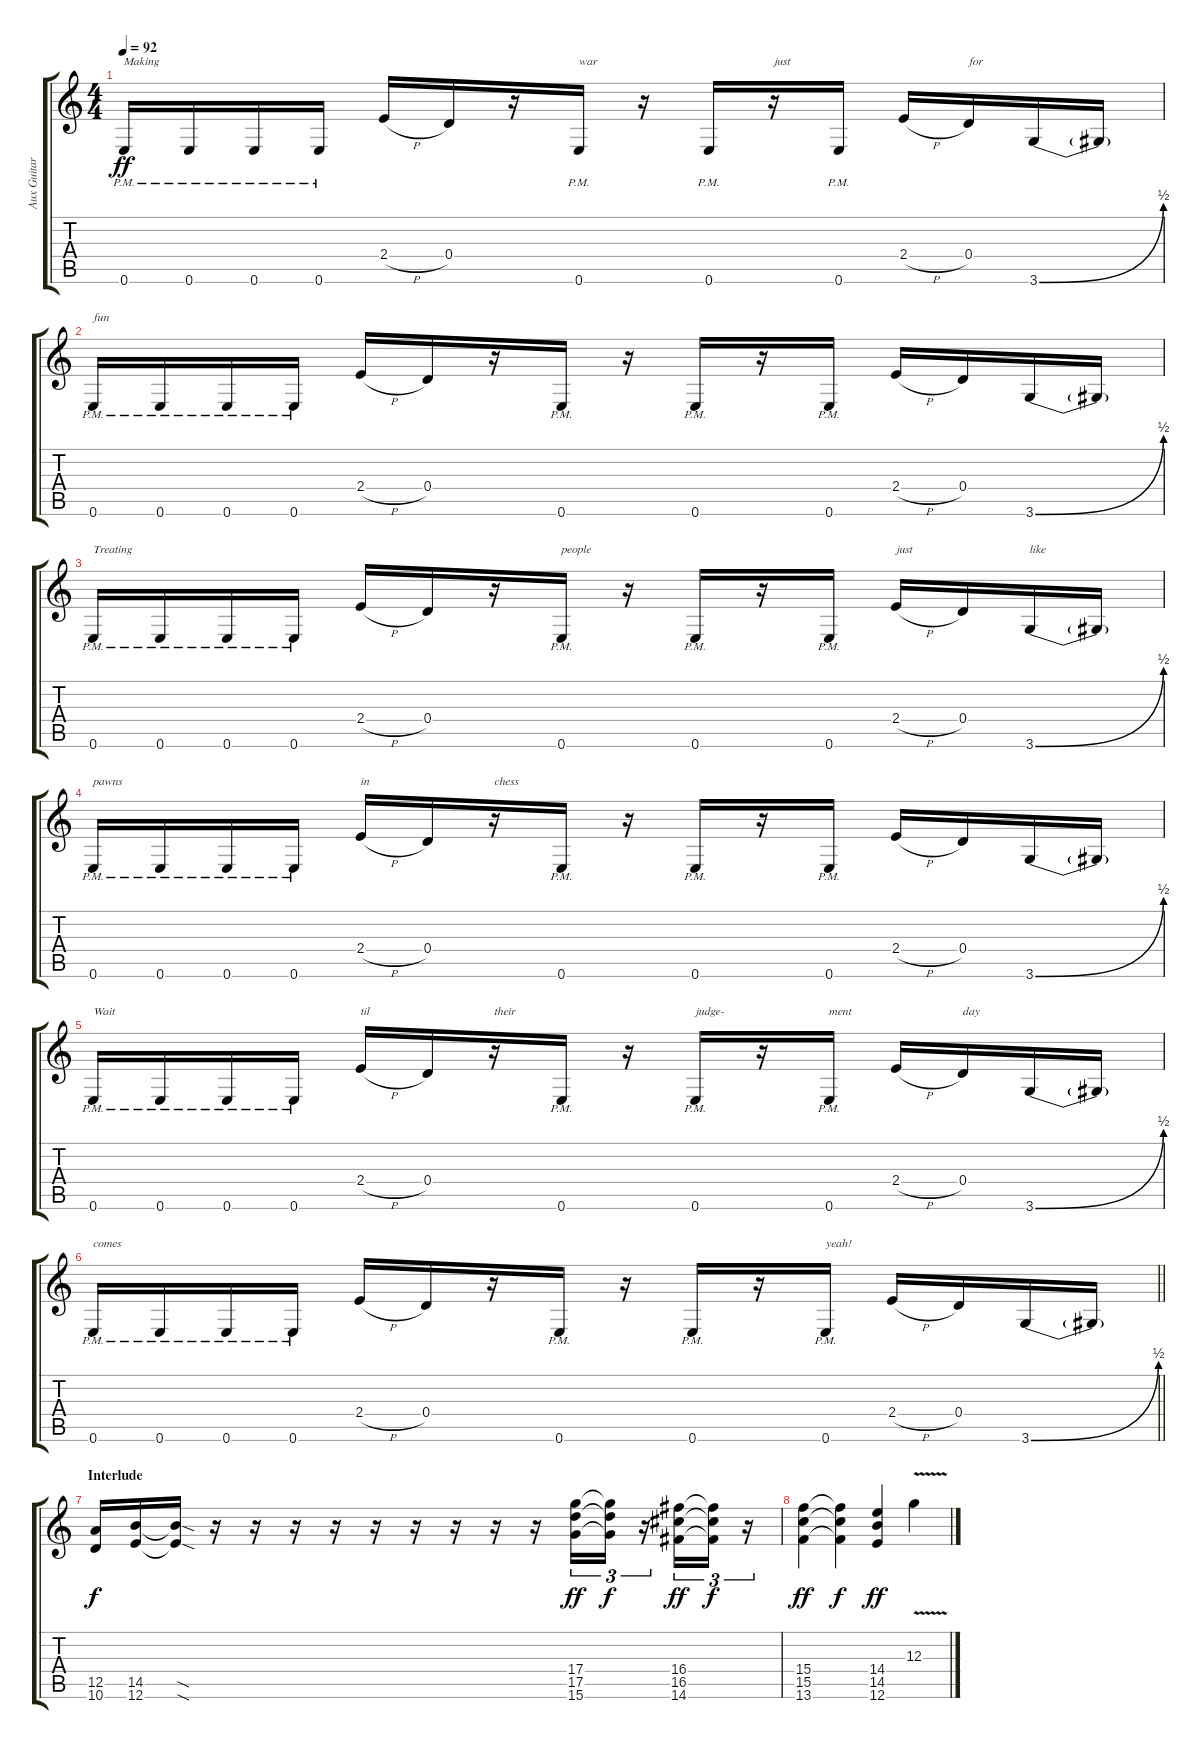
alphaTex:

\track ("Aux Guitar" "Aux Guitar") {instrument distortionguitar}
\staff {score tabs}
\tuning (E4 B3 G3 D3 A2 E2) {hide}
\ts (4 4)
\tempo 92
\clef g2
\ks c
0.6{pm}.16{txt "Making" dy ff} 0.6{pm}.16 0.6{pm}.16 0.6{pm}.16 2.4{h}.16 0.4.16 r.16 0.6{pm}.16{txt "war"} r.16 0.6{pm}.16 r.16{txt "just"} 0.6{pm}.16 2.4{h}.16 0.4.16{txt "for"} 3.6{be (bend 0 0 60 2)}.16 3.6{t}.16 |
0.6{pm}.16{txt "fun"} 0.6{pm}.16 0.6{pm}.16 0.6{pm}.16 2.4{h}.16 0.4.16 r.16 0.6{pm}.16 r.16 0.6{pm}.16 r.16 0.6{pm}.16 2.4{h}.16 0.4.16 3.6{be (bend 0 0 60 2)}.16 3.6{t}.16 |
0.6{pm}.16{txt "Treating"} 0.6{pm}.16 0.6{pm}.16 0.6{pm}.16 2.4{h}.16 0.4.16 r.16 0.6{pm}.16{txt "people"} r.16 0.6{pm}.16 r.16 0.6{pm}.16 2.4{h}.16{txt "just"} 0.4.16 3.6{be (bend 0 0 60 2)}.16{txt "like"} 3.6{t}.16 |
0.6{pm}.16{txt "pawns"} 0.6{pm}.16 0.6{pm}.16 0.6{pm}.16 2.4{h}.16{txt "in"} 0.4.16 r.16{txt "chess"} 0.6{pm}.16 r.16 0.6{pm}.16 r.16 0.6{pm}.16 2.4{h}.16 0.4.16 3.6{be (bend 0 0 60 2)}.16 3.6{t}.16 |
0.6{pm}.16{txt "Wait"} 0.6{pm}.16 0.6{pm}.16 0.6{pm}.16 2.4{h}.16{txt "til"} 0.4.16 r.16{txt "their"} 0.6{pm}.16 r.16 0.6{pm}.16{txt "judge-"} r.16 0.6{pm}.16{txt "ment"} 2.4{h}.16 0.4.16{txt "day"} 3.6{be (bend 0 0 60 2)}.16 3.6{t}.16 |
\barLineRight lightlight
0.6{pm}.16{txt "comes"} 0.6{pm}.16 0.6{pm}.16 0.6{pm}.16 2.4{h}.16 0.4.16 r.16 0.6{pm}.16 r.16 0.6{pm}.16 r.16 0.6{pm}.16{txt "yeah!"} 2.4{h}.16 0.4.16 3.6{be (bend 0 0 60 2)}.16 3.6{t}.16 |
\section ("" "Interlude")
(12.5 10.6).16{dy f} (14.5 12.6).16 (14.5{sod t} 12.6{sod t}).16 r.16 r.16 r.16 r.16 r.16 r.16 r.16 r.16 r.16 (17.4 17.5 15.6).16{tu (3 2) dy ff} (17.4{t} 17.5{t} 15.6{t}).16{tu (3 2) dy f} r.16{tu (3 2)} (16.4 16.5 14.6).16{tu (3 2) dy ff} (16.4{t} 16.5{t} 14.6{t}).16{tu (3 2) dy f} r.16{tu (3 2)} |
(15.4 15.5 13.6).4{dy ff} (15.4{t} 15.5{t} 13.6{t}).4{dy f} (14.4 14.5 12.6).4{dy ff} 12.3{v}.4
